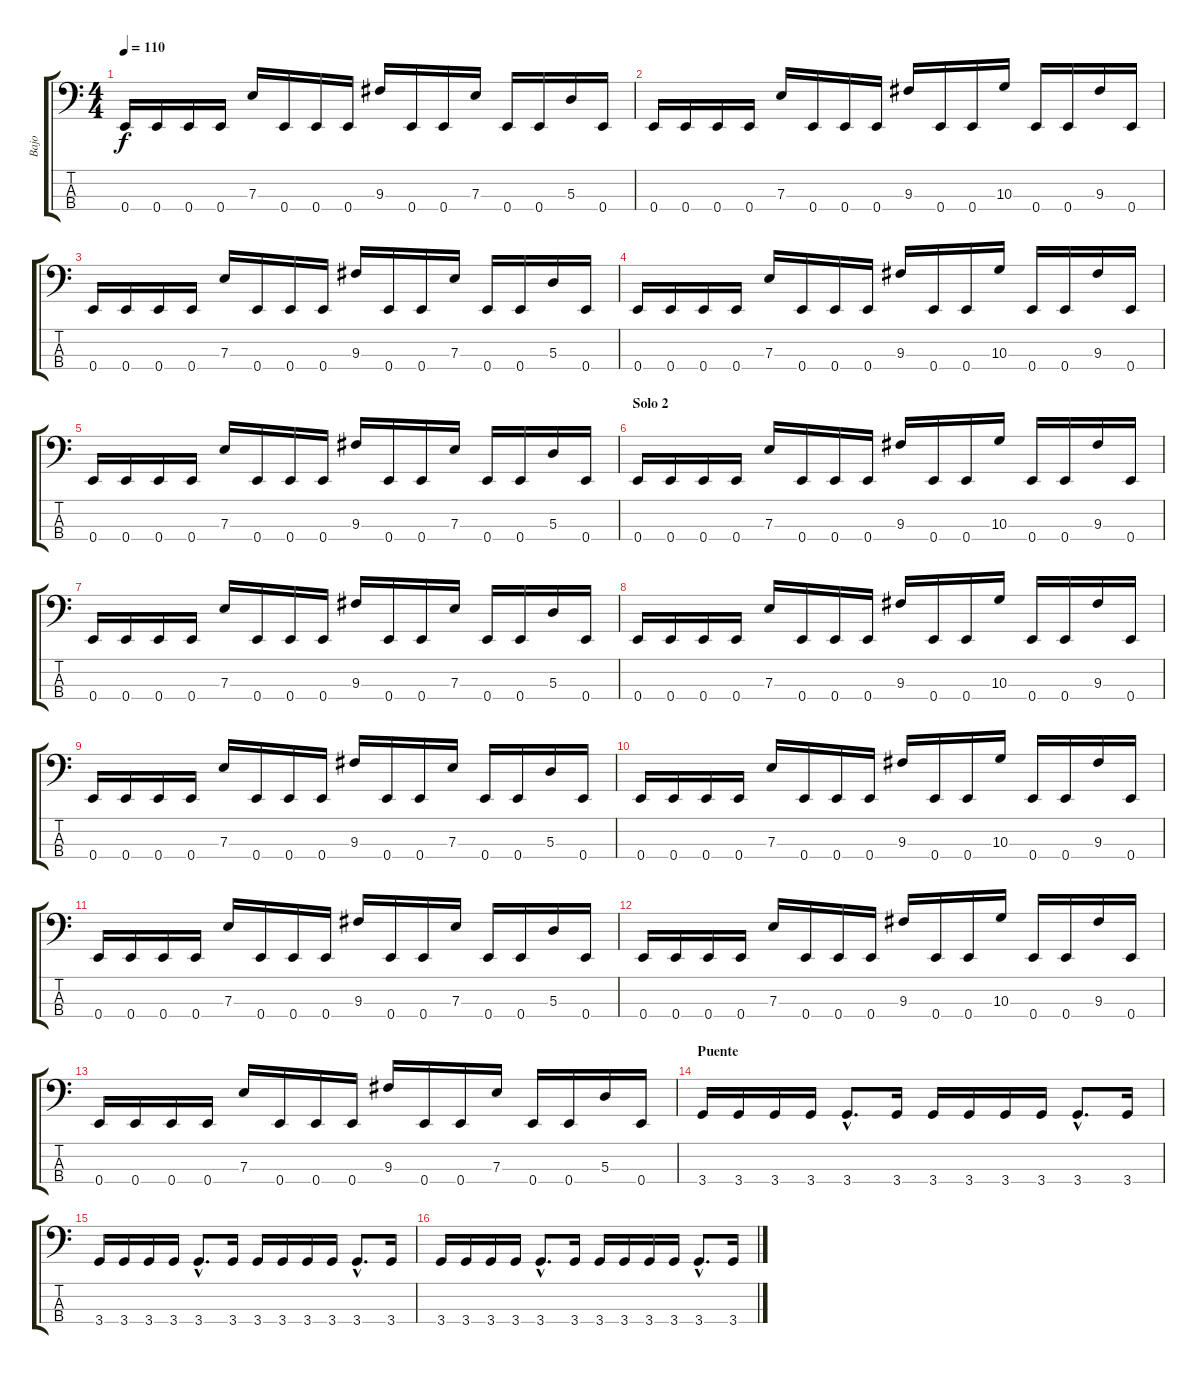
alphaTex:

\track ("Bajo" "Bajo") {instrument electricbassfinger}
\staff {score tabs}
\tuning (G2 D2 A1 E1) {hide}
\ts (4 4)
\tempo 110
\clef f4
\ks c
0.4.16{dy f} 0.4.16 0.4.16 0.4.16 7.3.16 0.4.16 0.4.16 0.4.16 9.3.16 0.4.16 0.4.16 7.3.16 0.4.16 0.4.16 5.3.16 0.4.16 |
0.4.16 0.4.16 0.4.16 0.4.16 7.3.16 0.4.16 0.4.16 0.4.16 9.3.16 0.4.16 0.4.16 10.3.16 0.4.16 0.4.16 9.3.16 0.4.16 |
0.4.16 0.4.16 0.4.16 0.4.16 7.3.16 0.4.16 0.4.16 0.4.16 9.3.16 0.4.16 0.4.16 7.3.16 0.4.16 0.4.16 5.3.16 0.4.16 |
0.4.16 0.4.16 0.4.16 0.4.16 7.3.16 0.4.16 0.4.16 0.4.16 9.3.16 0.4.16 0.4.16 10.3.16 0.4.16 0.4.16 9.3.16 0.4.16 |
0.4.16 0.4.16 0.4.16 0.4.16 7.3.16 0.4.16 0.4.16 0.4.16 9.3.16 0.4.16 0.4.16 7.3.16 0.4.16 0.4.16 5.3.16 0.4.16 |
\section ("" "Solo 2")
0.4.16 0.4.16 0.4.16 0.4.16 7.3.16 0.4.16 0.4.16 0.4.16 9.3.16 0.4.16 0.4.16 10.3.16 0.4.16 0.4.16 9.3.16 0.4.16 |
0.4.16 0.4.16 0.4.16 0.4.16 7.3.16 0.4.16 0.4.16 0.4.16 9.3.16 0.4.16 0.4.16 7.3.16 0.4.16 0.4.16 5.3.16 0.4.16 |
0.4.16 0.4.16 0.4.16 0.4.16 7.3.16 0.4.16 0.4.16 0.4.16 9.3.16 0.4.16 0.4.16 10.3.16 0.4.16 0.4.16 9.3.16 0.4.16 |
0.4.16 0.4.16 0.4.16 0.4.16 7.3.16 0.4.16 0.4.16 0.4.16 9.3.16 0.4.16 0.4.16 7.3.16 0.4.16 0.4.16 5.3.16 0.4.16 |
0.4.16 0.4.16 0.4.16 0.4.16 7.3.16 0.4.16 0.4.16 0.4.16 9.3.16 0.4.16 0.4.16 10.3.16 0.4.16 0.4.16 9.3.16 0.4.16 |
0.4.16 0.4.16 0.4.16 0.4.16 7.3.16 0.4.16 0.4.16 0.4.16 9.3.16 0.4.16 0.4.16 7.3.16 0.4.16 0.4.16 5.3.16 0.4.16 |
0.4.16 0.4.16 0.4.16 0.4.16 7.3.16 0.4.16 0.4.16 0.4.16 9.3.16 0.4.16 0.4.16 10.3.16 0.4.16 0.4.16 9.3.16 0.4.16 |
0.4.16 0.4.16 0.4.16 0.4.16 7.3.16 0.4.16 0.4.16 0.4.16 9.3.16 0.4.16 0.4.16 7.3.16 0.4.16 0.4.16 5.3.16 0.4.16 |
\section ("" "Puente")
3.4.16 3.4.16 3.4.16 3.4.16 3.4{hac}.8{d} 3.4.16 3.4.16 3.4.16 3.4.16 3.4.16 3.4{hac}.8{d} 3.4.16 |
3.4.16 3.4.16 3.4.16 3.4.16 3.4{hac}.8{d} 3.4.16 3.4.16 3.4.16 3.4.16 3.4.16 3.4{hac}.8{d} 3.4.16 |
3.4.16 3.4.16 3.4.16 3.4.16 3.4{hac}.8{d} 3.4.16 3.4.16 3.4.16 3.4.16 3.4.16 3.4{hac}.8{d} 3.4.16
